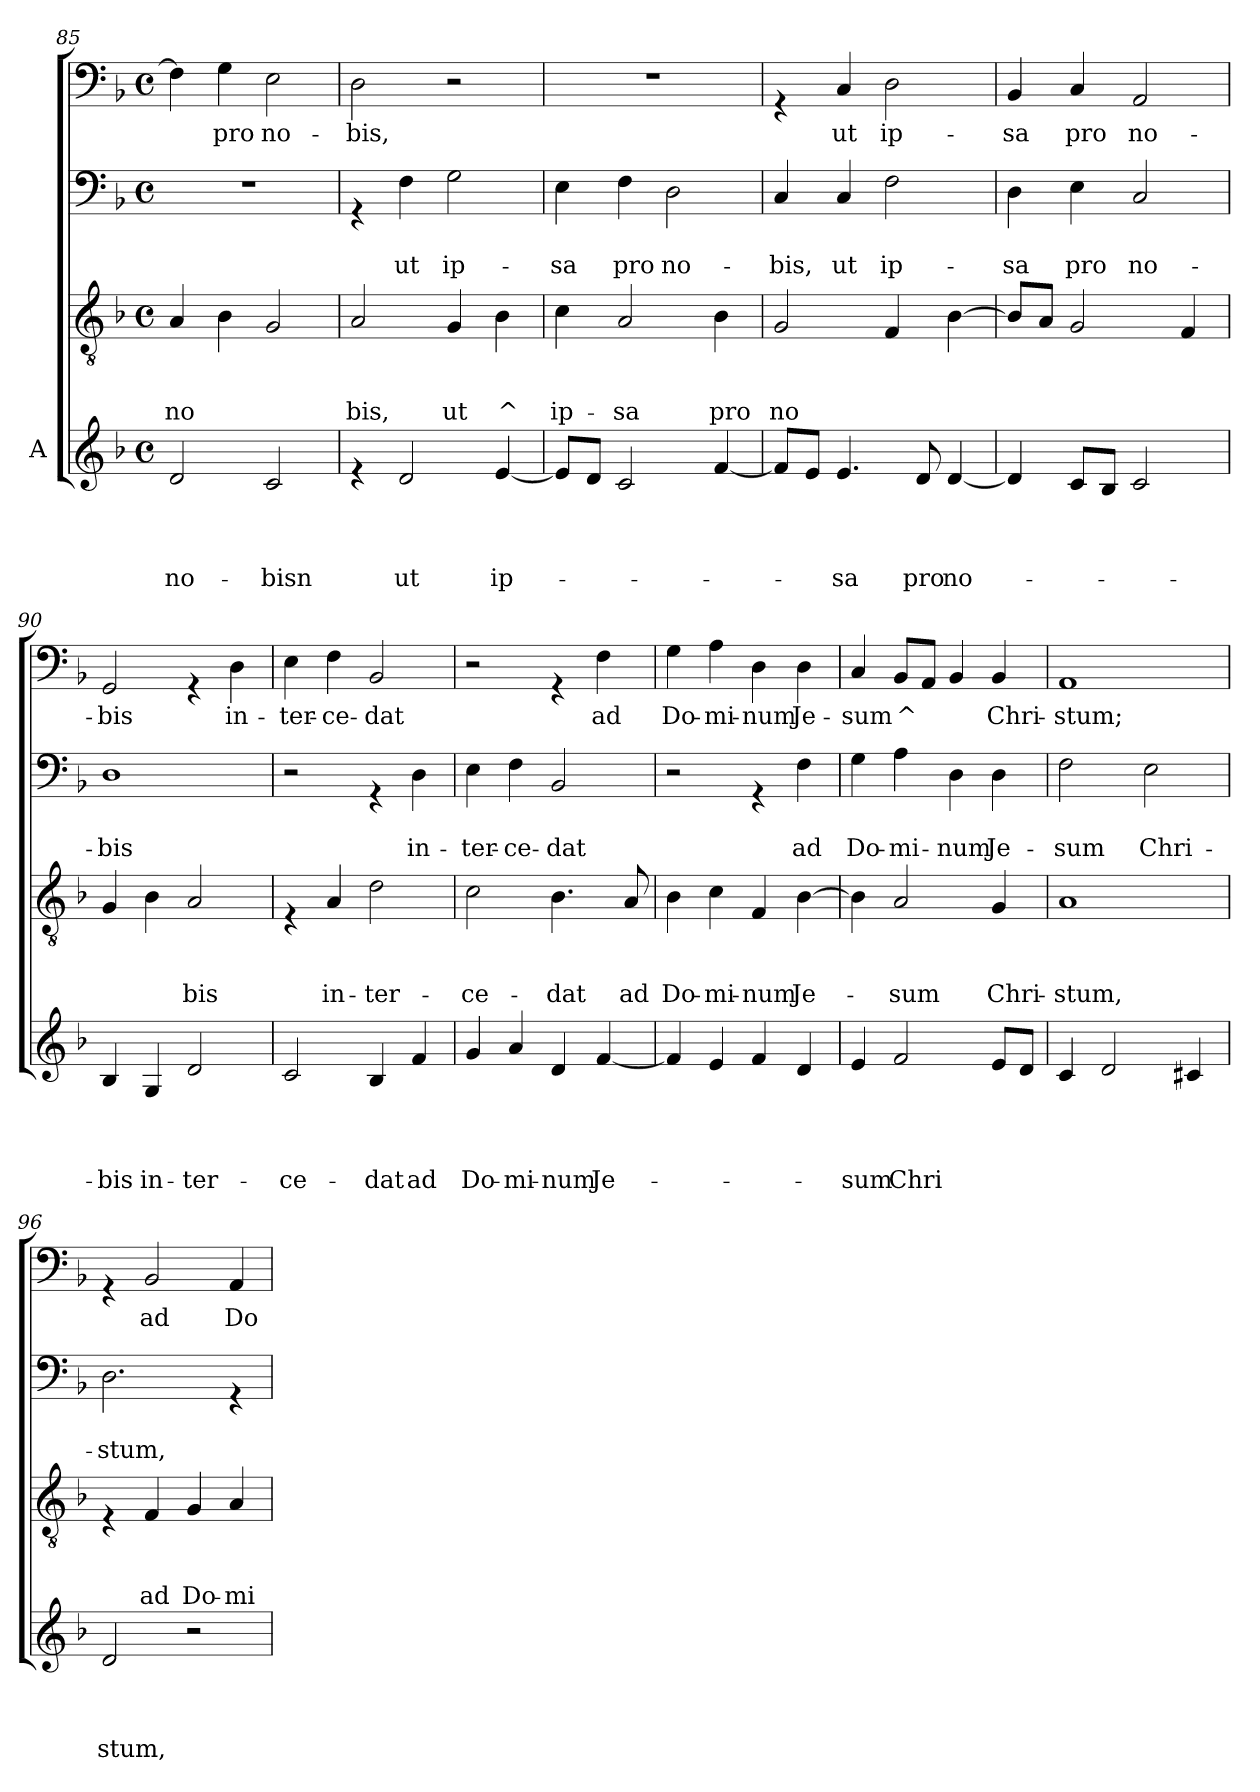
**kern	**text	**text	**text	**text	**kern	**text	**text	**text	**kern	**text	**text	**kern	**text
*part4	*part4	*part4	*part4	*part4	*part3	*part3	*part3	*part3	*part2	*part2	*part2	*part1	*part1
*staff4	*staff4	*staff4	*staff4	*staff4	*staff3	*staff3	*staff3	*staff3	*staff2	*staff2	*staff2	*staff1	*staff1
*I"A	*	*	*	*	*	*	*	*	*	*	*	*	*
!!LO:PB:g=z
*clefG2	*	*	*	*	*clefGv2	*	*	*	*clefF4	*	*	*clefF4	*
*k[b-]	*	*	*	*	*k[b-]	*	*	*	*k[b-]	*	*	*k[b-]	*
*F:	*	*	*	*	*F:	*	*	*	*F:	*	*	*F:	*
*M4/4	*	*	*	*	*M4/4	*	*	*	*M4/4	*	*	*M4/4	*
*met(c)	*	*	*	*	*met(c)	*	*	*	*met(c)	*	*	*met(c)	*
=85	=85	=85	=85	=85	=85	=85	=85	=85	=85	=85	=85	=85	=85
!	!	!	!	!LO:LY:b	!	!	!	!LO:LY:b	!	!	!	!	!
2d/	.	.	.	no-	4A/	.	.	no	1r	.	.	4F\]	.
!	!	!	!	!	!	!	!	!	!	!	!	!	!LO:LY:b
.	.	.	.	.	4B-\	.	.	.	.	.	.	4G\	pro
!	!	!	!	!LO:LY:b	!	!	!	!	!	!	!	!	!LO:LY:b
2c/	.	.	.	-bisn	2G/	.	.	.	.	.	.	2E\	no-
=86	=86	=86	=86	=86	=86	=86	=86	=86	=86	=86	=86	=86	=86
!	!	!	!	!	!	!	!	!LO:LY:b	!	!	!	!	!LO:LY:b
4re	.	.	.	.	2A/	.	.	bis,	4rGG	.	.	2D\	-bis,
!	!	!	!	!LO:LY:b	!	!	!	!	!	!	!LO:LY:b	!	!
2d/	.	.	.	ut	.	.	.	.	4F\	.	ut	.	.
!	!	!	!	!	!	!	!	!LO:LY:b	!	!	!LO:LY:b	!	!
.	.	.	.	.	4G/	.	.	ut	2G\	.	ip-	2r	.
!	!	!	!	!LO:LY:b	!	!	!	!LO:LY:b	!	!	!	!	!
[<4e/	.	.	.	ip-	4B-\	.	.	^	.	.	.	.	.
=87	=87	=87	=87	=87	=87	=87	=87	=87	=87	=87	=87	=87	=87
!	!	!	!	!	!	!	!	!LO:LY:b	!	!	!LO:LY:b	!	!
8e/L]	.	.	.	.	4c\	.	.	ip-	4E\	.	-sa	1r	.
8d/J	.	.	.	.	.	.	.	.	.	.	.	.	.
!	!	!	!	!	!	!	!	!LO:LY:b	!	!	!LO:LY:b	!	!
2c/	.	.	.	.	2A/	.	.	-sa	4F\	.	pro	.	.
!	!	!	!	!	!	!	!	!	!	!	!LO:LY:b	!	!
.	.	.	.	.	.	.	.	.	2D\	.	no-	.	.
!	!	!	!	!	!	!	!	!LO:LY:b	!	!	!	!	!
[<4f/	.	.	.	.	4B-\	.	.	pro	.	.	.	.	.
=88	=88	=88	=88	=88	=88	=88	=88	=88	=88	=88	=88	=88	=88
!	!	!	!	!	!	!	!	!LO:LY:b	!	!	!LO:LY:b	!	!
8f/L]	.	.	.	.	2G/	.	.	no	4C/	.	-bis,	4rGG	.
8e/J	.	.	.	.	.	.	.	.	.	.	.	.	.
!	!	!	!	!LO:LY:b	!	!	!	!	!	!	!LO:LY:b	!	!LO:LY:b
4.e/	.	.	.	-sa	.	.	.	.	4C/	.	ut	4C/	ut
!	!	!	!	!	!	!	!	!	!	!	!LO:LY:b	!	!LO:LY:b
.	.	.	.	.	4F/	.	.	.	2F\	.	ip-	2D\	ip-
!	!	!	!	!LO:LY:b	!	!	!	!	!	!	!	!	!
8d/	.	.	.	pro	.	.	.	.	.	.	.	.	.
!	!	!	!	!LO:LY:b	!	!	!	!	!	!	!	!	!
[<4d/	.	.	.	no-	[>4B-\	.	.	.	.	.	.	.	.
=89	=89	=89	=89	=89	=89	=89	=89	=89	=89	=89	=89	=89	=89
!	!	!	!	!	!	!	!	!	!	!	!LO:LY:b	!	!LO:LY:b
4d/]	.	.	.	.	8B-/L]	.	.	.	4D\	.	-sa	4BB-/	-sa
.	.	.	.	.	8A/J	.	.	.	.	.	.	.	.
!	!	!	!	!	!	!	!	!	!	!	!LO:LY:b	!	!LO:LY:b
8c/L	.	.	.	.	2G/	.	.	.	4E\	.	pro	4C/	pro
8B-/J	.	.	.	.	.	.	.	.	.	.	.	.	.
!	!	!	!	!	!	!	!	!	!	!	!LO:LY:b	!	!LO:LY:b
2c/	.	.	.	.	.	.	.	.	2C/	.	no-	2AA/	no-
.	.	.	.	.	4F/	.	.	.	.	.	.	.	.
!!LO:LB:g=z
=90	=90	=90	=90	=90	=90	=90	=90	=90	=90	=90	=90	=90	=90
!	!	!	!	!LO:LY:b	!	!	!	!	!	!	!LO:LY:b	!	!LO:LY:b
4B-/	.	.	.	-bis	4G/	.	.	.	1D	.	-bis	2GG/	-bis
!	!	!	!	!LO:LY:b	!	!	!	!	!	!	!	!	!
4G/	.	.	.	in-	4B-\	.	.	.	.	.	.	.	.
!	!	!	!	!LO:LY:b	!	!	!	!LO:LY:b	!	!	!	!	!
2d/	.	.	.	-ter-	2A/	.	.	bis	.	.	.	4rGG	.
!	!	!	!	!	!	!	!	!	!	!	!	!	!LO:LY:b
.	.	.	.	.	.	.	.	.	.	.	.	4D\	in-
=91	=91	=91	=91	=91	=91	=91	=91	=91	=91	=91	=91	=91	=91
!	!	!	!	!LO:LY:b	!	!	!	!	!	!	!	!	!LO:LY:b
2c/	.	.	.	-ce-	4rE	.	.	.	2r	.	.	4E\	-ter-
!	!	!	!	!	!	!	!	!LO:LY:b	!	!	!	!	!LO:LY:b
.	.	.	.	.	4A/	.	.	in-	.	.	.	4F\	-ce-
!	!	!	!	!LO:LY:b	!	!	!	!LO:LY:b	!	!	!	!	!LO:LY:b
4B-/	.	.	.	-dat	2d\	.	.	-ter-	4rGG	.	.	2BB-/	-dat
!	!	!	!	!LO:LY:b	!	!	!	!	!	!	!LO:LY:b	!	!
4f/	.	.	.	ad	.	.	.	.	4D\	.	in-	.	.
=92	=92	=92	=92	=92	=92	=92	=92	=92	=92	=92	=92	=92	=92
!	!	!	!	!LO:LY:b	!	!	!	!LO:LY:b	!	!	!LO:LY:b	!	!
4g/	.	.	.	Do-	2c\	.	.	-ce-	4E\	.	-ter-	2r	.
!	!	!	!	!LO:LY:b	!	!	!	!	!	!	!LO:LY:b	!	!
4a/	.	.	.	-mi-	.	.	.	.	4F\	.	-ce-	.	.
!	!	!	!	!LO:LY:b	!	!	!	!LO:LY:b	!	!	!LO:LY:b	!	!
4d/	.	.	.	-num	4.B-\	.	.	-dat	2BB-/	.	-dat	4rGG	.
!	!	!	!	!LO:LY:b	!	!	!	!	!	!	!	!	!LO:LY:b
[<4f/	.	.	.	Je-	.	.	.	.	.	.	.	4F\	ad
!	!	!	!	!	!	!	!	!LO:LY:b	!	!	!	!	!
.	.	.	.	.	8A/	.	.	ad	.	.	.	.	.
=93	=93	=93	=93	=93	=93	=93	=93	=93	=93	=93	=93	=93	=93
!	!	!	!	!	!	!	!	!LO:LY:b	!	!	!	!	!LO:LY:b
4f/]	.	.	.	.	4B-\	.	.	Do-	2r	.	.	4G\	Do-
!	!	!	!	!	!	!	!	!LO:LY:b	!	!	!	!	!LO:LY:b
4e/	.	.	.	.	4c\	.	.	-mi-	.	.	.	4A\	-mi-
!	!	!	!	!	!	!	!	!LO:LY:b	!	!	!	!	!LO:LY:b
4f/	.	.	.	.	4F/	.	.	-num	4rGG	.	.	4D\	-num
!	!	!	!	!	!	!	!	!LO:LY:b	!	!	!LO:LY:b	!	!LO:LY:b
4d/	.	.	.	.	[>4B-\	.	.	Je-	4F\	.	ad	4D\	Je-
=94	=94	=94	=94	=94	=94	=94	=94	=94	=94	=94	=94	=94	=94
!	!	!	!	!LO:LY:b	!	!	!	!	!	!	!LO:LY:b	!	!LO:LY:b
4e/	.	.	.	-sum	4B-\]	.	.	.	4G\	.	Do-	4C/	-sum
!	!	!	!	!LO:LY:b	!	!	!	!LO:LY:b	!	!	!LO:LY:b	!	!LO:LY:b
2f/	.	.	.	Chri	2A/	.	.	-sum	4A\	.	-mi-	8BB-/L	^
.	.	.	.	.	.	.	.	.	.	.	.	8AA/J	.
!	!	!	!	!	!	!	!	!	!	!	!LO:LY:b	!	!
.	.	.	.	.	.	.	.	.	4D\	.	-num	4BB-/	.
!	!	!	!	!	!	!	!	!LO:LY:b	!	!	!LO:LY:b	!	!LO:LY:b
8e/L	.	.	.	.	4G/	.	.	Chri-	4D\	.	Je-	4BB-/	Chri-
8d/J	.	.	.	.	.	.	.	.	.	.	.	.	.
!!LO:LB:g=z
=95	=95	=95	=95	=95	=95	=95	=95	=95	=95	=95	=95	=95	=95
!	!	!	!	!	!	!	!	!LO:LY:b	!	!	!LO:LY:b	!	!LO:LY:b
4c/	.	.	.	.	1A	.	.	-stum,	2F\	.	-sum	1AA	-stum;
2d/	.	.	.	.	.	.	.	.	.	.	.	.	.
!	!	!	!	!	!	!	!	!	!	!	!LO:LY:b	!	!
.	.	.	.	.	.	.	.	.	2E\	.	Chri-	.	.
4c#X/	.	.	.	.	.	.	.	.	.	.	.	.	.
=96	=96	=96	=96	=96	=96	=96	=96	=96	=96	=96	=96	=96	=96
!	!	!	!	!LO:LY:b	!	!	!	!	!	!	!LO:LY:b	!	!
2d/	.	.	.	stum,	4rE	.	.	.	2.D\	.	-stum,	4rGG	.
!	!	!	!	!	!	!	!	!LO:LY:b	!	!	!	!	!LO:LY:b
.	.	.	.	.	4F/	.	.	ad	.	.	.	2BB-/	ad
!	!	!	!	!	!	!	!	!LO:LY:b	!	!	!	!	!
2r	.	.	.	.	4G/	.	.	Do-	.	.	.	.	.
!	!	!	!	!	!	!	!	!LO:LY:b	!	!	!	!	!LO:LY:b
.	.	.	.	.	4A/	.	.	-mi-	4rGG	.	.	4AA/	Do-
=	=	=	=	=	=	=	=	=	=	=	=	=	=
*-	*-	*-	*-	*-	*-	*-	*-	*-	*-	*-	*-	*-	*-
